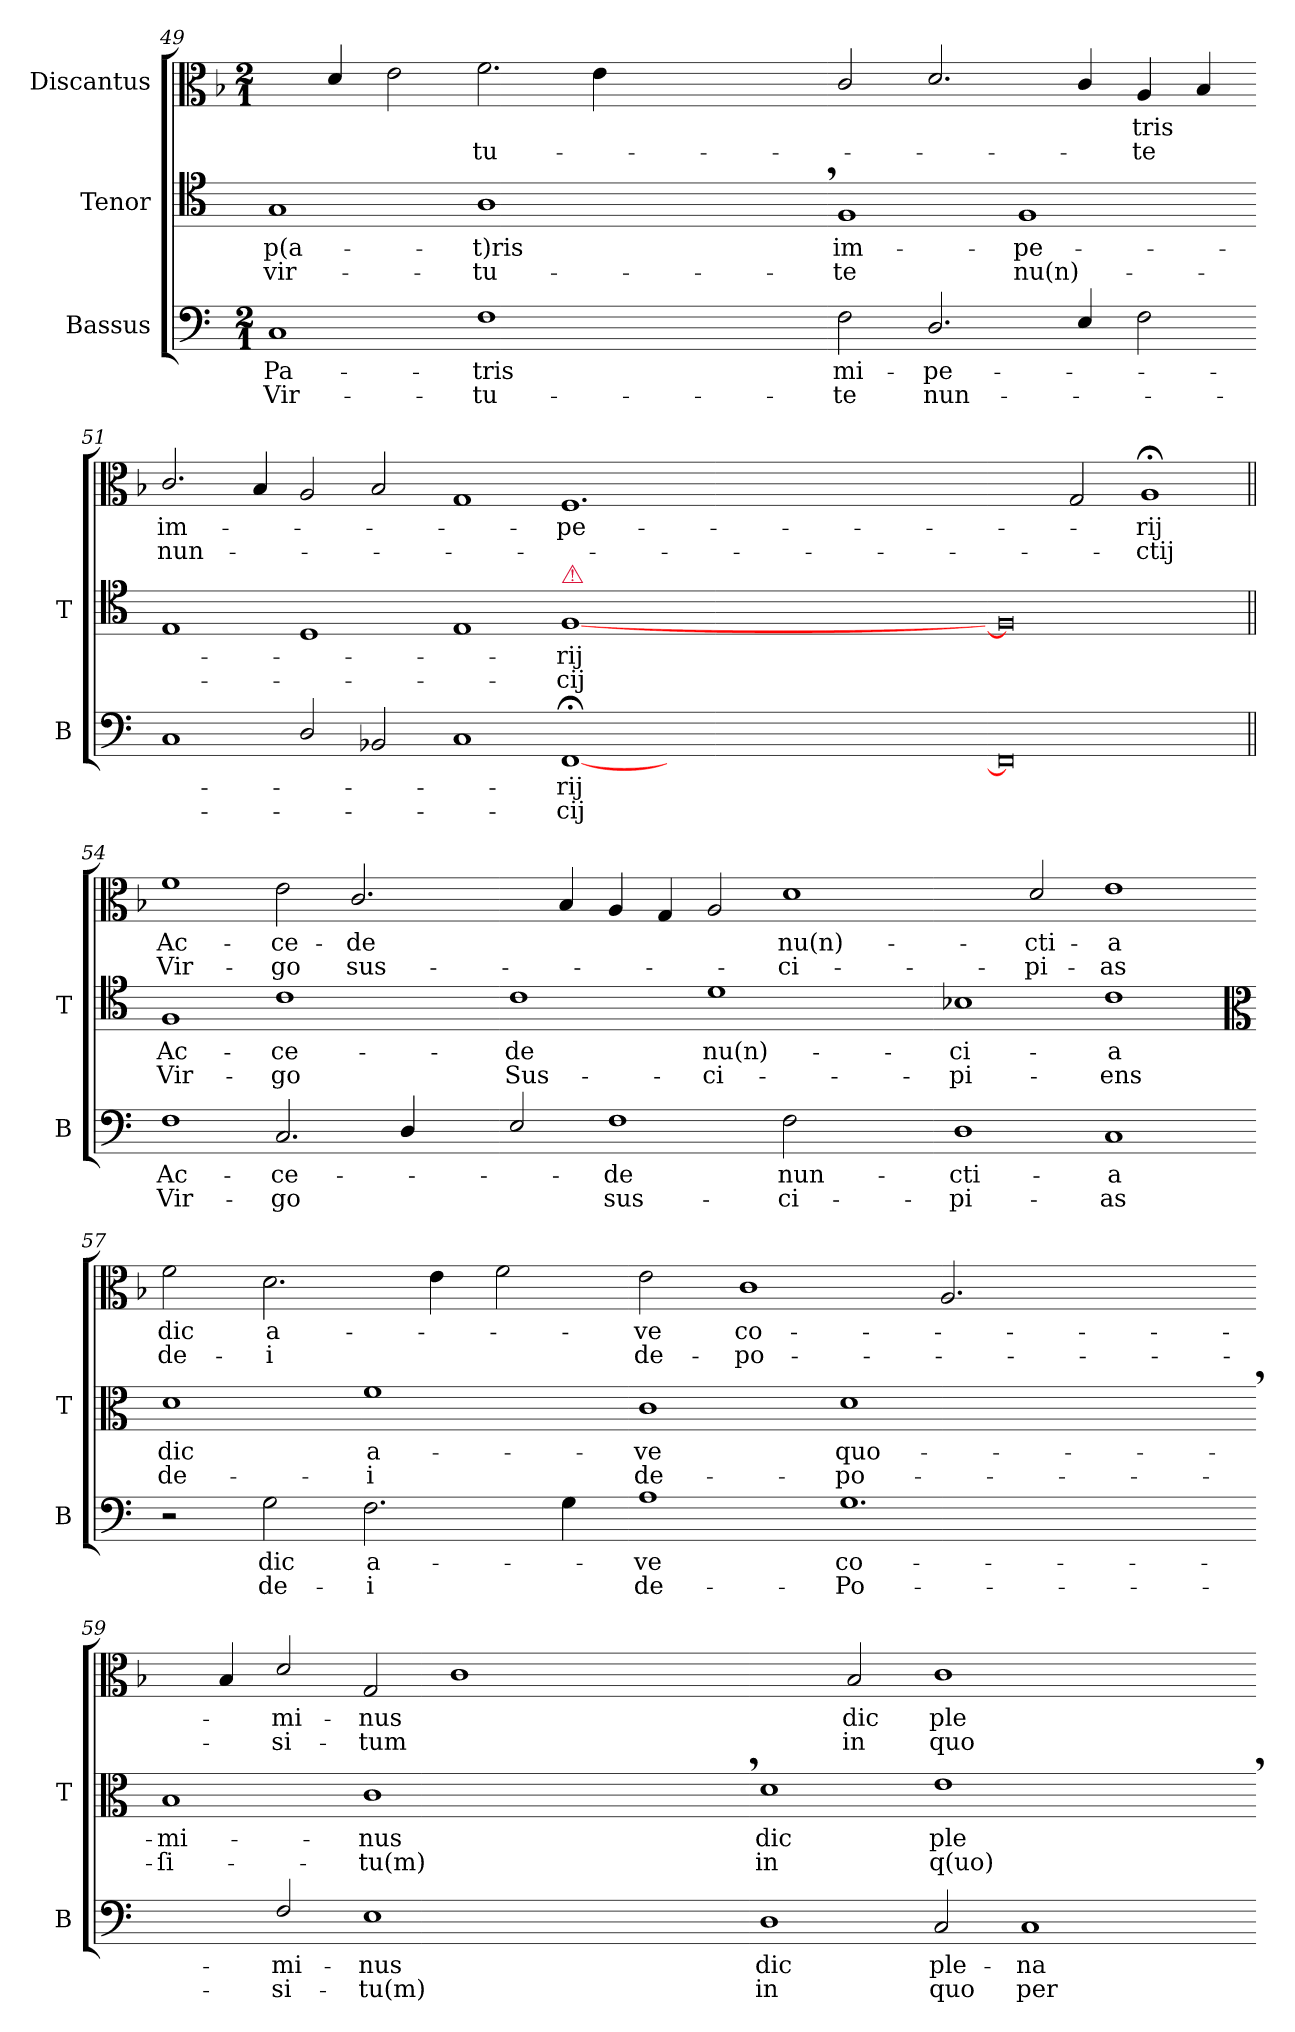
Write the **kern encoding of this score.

**kern	**text	**text	**kern	**text	**text	**kern	**text	**text
*part3	*part3	*part3	*part2	*part2	*part2	*part1	*part1	*part1
*staff3	*staff3	*staff3	*staff2	*staff2	*staff2	*staff1	*staff1	*staff1
*I"Bassus	*	*	*I"Tenor	*	*	*I"Discantus	*	*
*I'B	*	*	*I'T	*	*	*	*	*
*clefF4	*	*	*clefC4	*	*	*clefC3	*	*
*	*	*	*	*	*	*k[b-]	*	*
*	*	*	*	*	*	*F:	*	*
*M2/1	*	*	*	*	*	*M2/1	*	*
=49	=49	=49	=49	=49	=49	=49	=49	=49
1C	Pa-	Vir-	1G	p(a-	vir-	4ryy	.	.
.	.	.	.	.	.	4d/	.	.
.	.	.	.	.	.	2e\	.	.
1F	-tris	-tu-	1A,<	-t)ris	-tu-	2.f\	.	-tu-
.	.	.	.	.	.	4e\	.	.
=50-	=50-	=50-	=50-	=50-	=50-	=50-	=50-	=50-
2F\	mi-	-te	1F	im-	-te	2c/	.	.
2.D/	-pe-	nun-	.	.	.	2.d/	.	.
.	.	.	1F	-pe-	nu(n)-	.	.	.
4E/	.	.	.	.	.	4c/	.	.
2F\	.	.	.	.	.	4A/	-tris	-te
.	.	.	.	.	.	4B-/	.	.
=51-	=51-	=51-	=51-	=51-	=51-	=51-	=51-	=51-
1C	.	.	1E	.	.	2.c/	im-	nun-
.	.	.	.	.	.	4B-/	.	.
2D/	.	.	1D	.	.	2A/	.	.
2BB-/	.	.	.	.	.	2B-/	.	.
=52-	=52-	=52-	=52-	=52-	=52-	=52-	=52-	=52-
1C	.	.	1E	.	.	1G	.	.
!	!	!	!LO:TX:a:color=crimson:t=⚠	!	!	!	!	!
[1FF;<	-rij	-cij	[1F	-rij	-cij	1.F	-pe-	.
2ryy	.	.	2ryy	.	.	.	.	.
=53-	=53-	=53-	=53-	=53-	=53-	=53-	=53-	=53-
0FF]	.	.	0F]	.	.	2ryy	.	.
.	.	.	.	.	.	2G/	.	.
.	.	.	.	.	.	1A;<	-rij	-ctij
=54||	=54||	=54||	=54||	=54||	=54||	=54||	=54||	=54||
1F	Ac-	Vir-	1F	Ac-	Vir-	1f	Ac-	Vir-
2.C/	-ce-	-go	1c	-ce-	-go	2e\	-ce-	-go
.	.	.	.	.	.	2.c/	-de	sus-
4D/	.	.	.	.	.	.	.	.
4ryy	.	.	4ryy	.	.	.	.	.
=55-	=55-	=55-	=55-	=55-	=55-	=55-	=55-	=55-
2E/	.	.	1c	-de	Sus-	4ryy	.	.
.	.	.	.	.	.	4B-/	.	.
1F	-de	sus-	.	.	.	4A/	.	.
.	.	.	.	.	.	4G/	.	.
.	.	.	1d	nu(n)-	-ci-	2A/	.	.
2F\	nun-	-ci-	.	.	.	1d\	nu(n)-	-ci-
2ryy	.	.	2ryy	.	.	.	.	.
=56-	=56-	=56-	=56-	=56-	=56-	=56-	=56-	=56-
1D	-cti-	-pi-	1B-X	-ci-	-pi-	2ryy	.	.
.	.	.	.	.	.	2d/	-cti-	-pi-
1C	-a	-as	1c	-a	-ens	1e	-a	-as
=57-	=57-	=57-	=57-	=57-	=57-	=57-	=57-	=57-
*	*	*	*clefC3	*	*	*	*	*
2r	.	.	1d	dic	de-	2f\	dic	de-
2G\	dic	de-	.	.	.	2.d\	a-	-i
2.F\	a-	-i	1f	a-	-i	.	.	.
.	.	.	.	.	.	4e\	.	.
.	.	.	.	.	.	2f\	.	.
4G\	.	.	.	.	.	.	.	.
=58-	=58-	=58-	=58-	=58-	=58-	=58-	=58-	=58-
1A	-ve	de-	1c,<	-ve	de-	2e\	-ve	de-
.	.	.	.	.	.	1c	co-	-po-
1.G	co-	-Po-	1d	quo-	-po-	.	.	.
.	.	.	.	.	.	2.A/	.	.
.	.	.	2ryy	.	.	.	.	.
.	.	.	.	.	.	4ryy	.	.
=59-	=59-	=59-	=59-	=59-	=59-	=59-	=59-	=59-
2ryy	.	.	1B-	-mi-	-ſi-	4ryy	.	.
.	.	.	.	.	.	4B-/	.	.
2F/	-mi-	-si-	.	.	.	2d/	-mi-	-si-
1E	-nus	-tu(m)	1c,<	-nus	-tu(m)	2G/	-nus	-tum
.	.	.	.	.	.	1c\	.	.
2ryy	.	.	2ryy	.	.	.	.	.
=60-	=60-	=60-	=60-	=60-	=60-	=60-	=60-	=60-
1D	dic	in	1d,<	dic	in	2ryy	.	.
.	.	.	.	.	.	2B-/	dic	in
2C/	ple-	quo	1e	ple-	q(uo)	1c	ple-	quo
1C/	-na	per-	.	.	.	.	.	.
.	.	.	2ryy	.	.	2ryy	.	.
=-	=-	=-	=-	=-	=-	=-	=-	=-
*-	*-	*-	*-	*-	*-	*-	*-	*-
